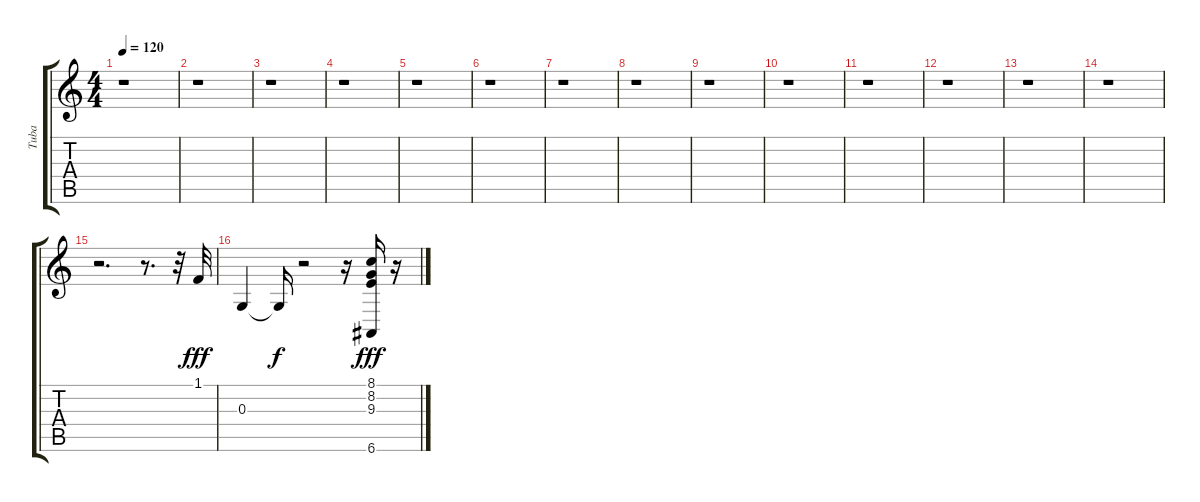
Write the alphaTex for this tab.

\track ("Tuba" "Tuba") {instrument tuba}
\staff {score tabs}
\tuning (E4 B3 G3 D3 A2 E2) {hide}
\ts (4 4)
\tempo 120
\clef g2
\ks c
r.1{dy fff instrument tuba} |
r.1 |
r.1 |
r.1 |
r.1 |
r.1 |
r.1 |
r.1 |
r.1 |
r.1 |
r.1 |
r.1 |
r.1 |
r.1 |
r.2{d} r.8{d} r.32 1.1.32 |
0.3.4 0.3{t}.16{dy f} r.2 r.16 (8.1 8.2 9.3 6.6).16{dy fff} r.16
